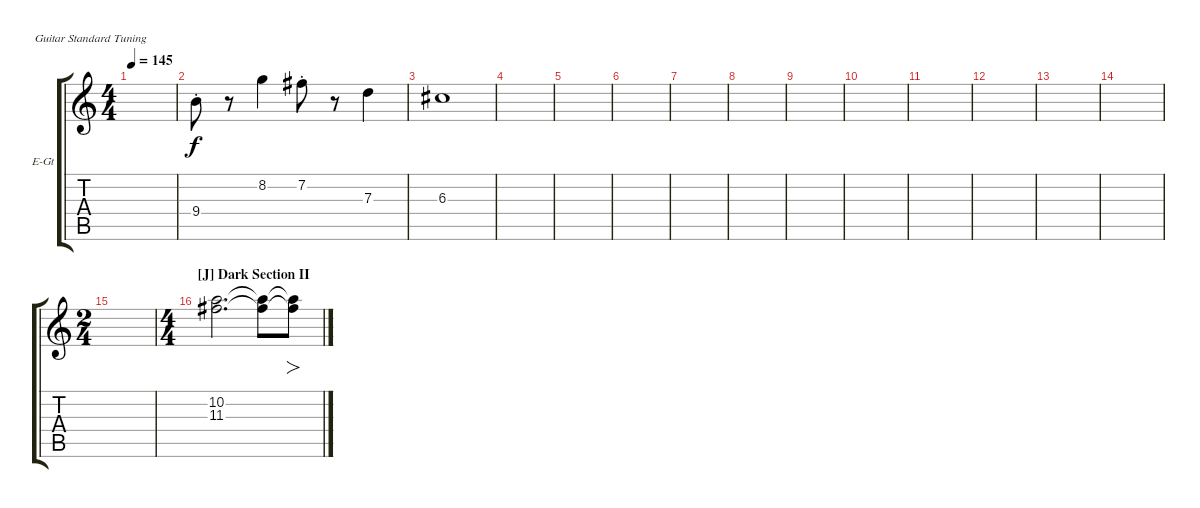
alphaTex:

\defaultSystemsLayout 4
\bracketExtendMode groupsimilarinstruments
\firstSystemTrackNameOrientation horizontal
\otherSystemsTrackNameOrientation horizontal
\track ("Left Side Trumpet/etc" "E-Gt") {instrument electricguitarclean}
\staff {score tabs}
\tuning (E4 B3 G3 D3 A2 E2)
\ts (4 4)
\tempo 145
\clef g2
\scale
0.333333
\ks c
|
\scale
0.333333 9.4{st}.8 r.8 8.2.4 7.2{st}.8 r.8 7.3.4 |
\scale
0.333333 6.3.1 |
\scale
0.333333 |
\scale
0.333333 |
\scale
0.333333 |
\scale
0.333333 |
\scale
0.333333 |
\scale
0.333333 |
\scale
0.333333 |
\scale
0.333333 |
\scale
0.333333 |
\scale
0.333333 |
\scale
0.209459 |
\ts (2 4)
\scale
0.39527 |
\ts (4 4)
\section ("J" "Dark Section II")
\scale
0.39527 (10.2 11.3).2{d} (11.3{t} 10.2{t}).8 (10.2{t} 11.3{t}).8{fo}
